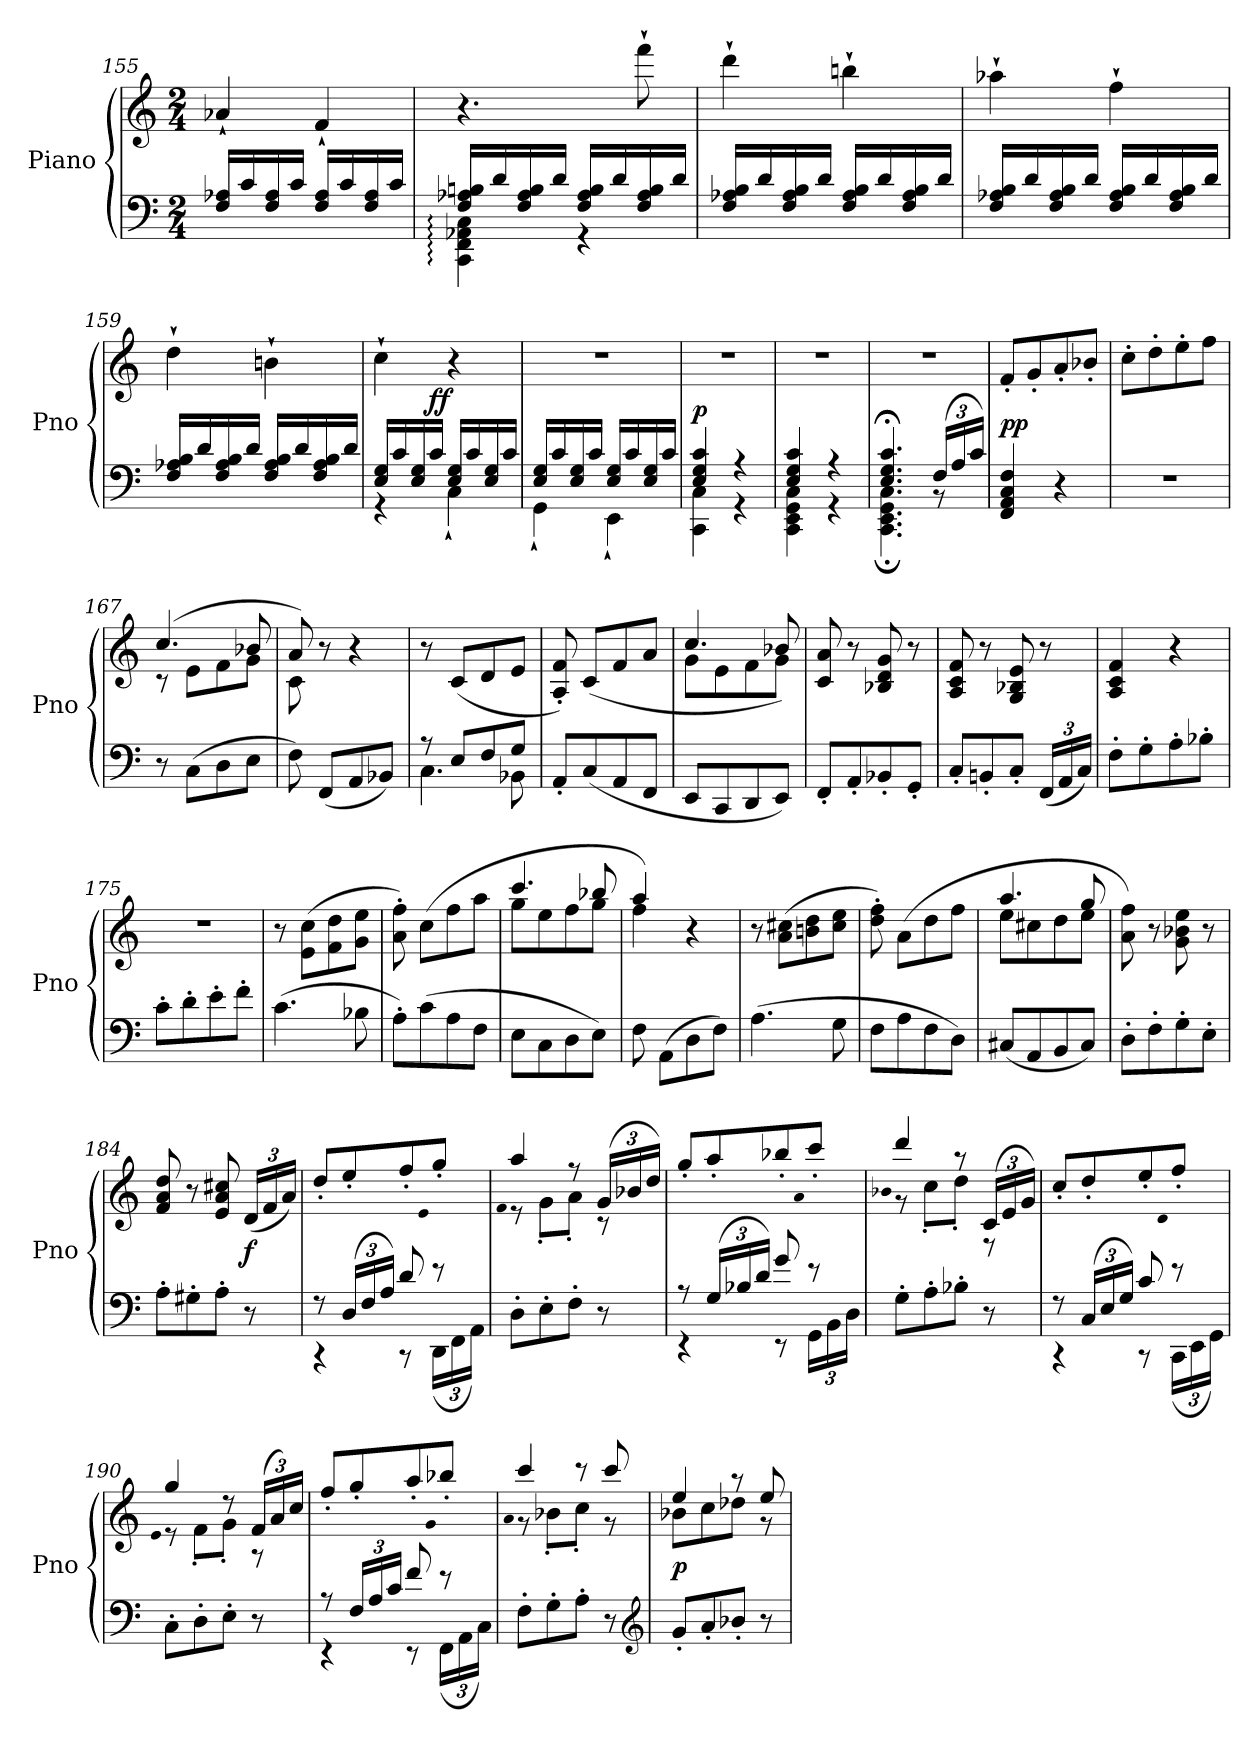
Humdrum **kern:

**kern	**kern	**dynam
*part1	*part1	*part1
*staff2	*staff1	*staff1/2
*I"Piano	*	*
*I'Pno	*	*
*clefF4	*clefG2	*
*k[]	*k[]	*
*M2/4	*M2/4	*
=155	=155	=155
16F/ 16A-X/LL	4a-X`/	.
16c/	.	.
16F/ 16A-/	.	.
16c/JJ	.	.
16F/ 16A-/LL	4f`/	.
16c/	.	.
16F/ 16A-/	.	.
16c/JJ	.	.
=156	=156	=156
*^	*	*
16F/ 16A-X/ 16Bn/LL	4CC:\ 4FF:\ 4AA-X:\ 4C:\	4.r	.
16d/	.	.	.
16F/ 16A-/ 16B/	.	.	.
16d/JJ	.	.	.
16F/ 16A-/ 16B/LL	4r	.	.
16d/	.	.	.
16F/ 16A-/ 16B/	.	8fff`\	.
16d/JJ	.	.	.
*v	*v	*	*
=157	=157	=157
16F/ 16A-X/ 16B/LL	4ddd`\	.
16d/	.	.
16F/ 16A-/ 16B/	.	.
16d/JJ	.	.
16F/ 16A-/ 16B/LL	4bbn`\	.
16d/	.	.
16F/ 16A-/ 16B/	.	.
16d/JJ	.	.
=158	=158	=158
16F/ 16A-X/ 16B/LL	4aa-X`\	.
16d/	.	.
16F/ 16A-/ 16B/	.	.
16d/JJ	.	.
16F/ 16A-/ 16B/LL	4ff`\	.
16d/	.	.
16F/ 16A-/ 16B/	.	.
16d/JJ	.	.
=159	=159	=159
16F/ 16A-X/ 16B/LL	4dd`\	.
16d/	.	.
16F/ 16A-/ 16B/	.	.
16d/JJ	.	.
16F/ 16A-/ 16B/LL	4bn`\	.
16d/	.	.
16F/ 16A-/ 16B/	.	.
16d/JJ	.	.
=160	=160	=160
*^	*	*
16E/ 16G/LL	4r	4cc`\	.
16c/	.	.	.
16E/ 16G/	.	.	.
16c/JJ	.	.	ff
16E/ 16G/LL	4C`\	4r	.
16c/	.	.	.
16E/ 16G/	.	.	.
16c/JJ	.	.	.
=161	=161	=161	=161
16E/ 16G/LL	4GG`\	2r	.
16c/	.	.	.
16E/ 16G/	.	.	.
16c/JJ	.	.	.
16E/ 16G/LL	4EE`\	.	.
16c/	.	.	.
16E/ 16G/	.	.	.
16c/JJ	.	.	.
=162	=162	=162	=162
4E/ 4G/ 4c/	4CC\ 4C\	2r	p
4r	4r	.	.
=163	=163	=163	=163
4E/ 4G/ 4c/	4CC\ 4EE\ 4GG\ 4C\	2r	.
4r	4r	.	.
=164	=164	=164	=164
4.E;</ 4.G;</ 4.c;</	4.CC;<\ 4.EE;<\ 4.GG;<\ 4.C;<\	2r	.
(24F/LL	8r	.	.
24A/	.	.	.
24c/JJ)	.	.	.
*v	*v	*	*
=165	=165	=165
4FF/ 4AA/ 4C/ 4F/	8f'/L	pp
.	8g'/	.
4r	8a'/	.
.	8b-X'/J	.
=166	=166	=166
2r	8cc'\L	.
.	8dd'\	.
.	8ee'\	.
.	8ff\J	.
=167	=167	=167
*	*^	*
8r	(4.cc/	8r	.
(8C\L	.	8e\L	.
8D\	.	8f\	.
8E\J	8b-X/	8g\J	.
=168	=168	=168	=168
8F\)	8a/)	8c\	.
(8FF/L	8r	4.ryy	.
8AA/	4r	.	.
8BB-X/J)	.	.	.
*	*v	*v	*
=169	=169	=169
*^	*	*
8r	4.C\	8r	.
8E/L	.	(8c/L	.
8F/	.	8d/	.
8G/J	8BB-X\	8e/J	.
*v	*v	*	*
=170	=170	=170
8AA'/L	8A'/ 8f'/)	.
(8C/	(8c/L	.
8AA/	8f/	.
8FF/J	8a/J	.
=171	=171	=171
*	*^	*
8EE/L	4.cc/	8g\L	.
8CC/	.	8e\	.
8DD/	.	8f\	.
8EE/J)	8b-X/)	8g\J	.
*	*v	*v	*
=172	=172	=172
8FF'/L	8c/ 8a/	.
8AA'/	8r	.
8BB-X'/	8B-X/ 8d/ 8g/	.
8GG'/J	8r	.
=173	=173	=173
8C'/L	8A/ 8c/ 8f/	.
8BBn'/	8r	.
8C'/J	8G/ 8B-X/ 8e/	.
(24FF/LL	8r	.
24AA/	.	.
24C/JJ)	.	.
=174	=174	=174
8F'\L	4A/ 4c/ 4f/	.
8G'\	.	.
8A'\	4r	.
8B-X'\J	.	.
=175	=175	=175
8c'\L	2r	.
8d'\	.	.
8e'\	.	.
8f'\J	.	.
=176	=176	=176
(4.c\	8r	.
.	(8e\ 8cc\L	.
.	8f\ 8dd\	.
8B-X\	8g\ 8ee\J	.
=177	=177	=177
8A'\L)	8a'\ 8ff'\)	.
(8c\	(8cc\L	.
8A\	8ff\	.
8F\J	8aa\J	.
=178	=178	=178
*	*^	*
8E\L	4.ccc/	8gg\L	.
8C\	.	8ee\	.
8D\	.	8ff\	.
8E\J)	8bb-X/	8gg\J	.
=179	=179	=179	=179
8F\	4aa/)	4ff\	.
(8AA\L	.	.	.
8D\	4ryy	4r	.
8F\J)	.	.	.
*	*v	*v	*
=180	=180	=180
(4.A\	8r	.
.	(8a\ 8cc#X\L	.
.	8bn\ 8dd\	.
8G\	8cc#\ 8ee\J	.
=181	=181	=181
8F\L	8dd'\ 8ff'\)	.
8A\	(8a\L	.
8F\	8dd\	.
8D\J)	8ff\J	.
=182	=182	=182
*	*^	*
(8C#X/L	4.aa/	8ee\L	.
8AA/	.	8cc#X\	.
8BB/	.	8dd\	.
8C#/J)	8gg/	8ee\J	.
*	*v	*v	*
=183	=183	=183
8D'\L	8a\ 8ff\)	.
8F'\	8r	.
8G'\	8g\ 8b-X\ 8ee\	.
8E'\J	8r	.
=184	=184	=184
8A'\L	8f/ 8a/ 8dd/	.
8G#X'\	8r	.
8A'\J	8e/ 8a/ 8cc#X/	.
8r	(24d/LL	f
.	24f/	.
.	24a/JJ)	.
=185	=185	=185
*^	*	*
8r	4r	8dd'/L	.
(24D/LL	.	8ee'/	.
24F/	.	.	.
24A/JJ)	.	.	.
8d/	8r	8ff'/	.
.	.	qe	.
8r	(24DD\LL	8gg'/J	.
.	24FF\	.	.
.	24AA\JJ)	.	.
*v	*v	*	*
=186	=186	=186
.	qf	.
*	*^	*
8D'\L	4aa/	8r	.
8E'\	.	8g'\L	.
8F'\J	8r	8a'\J	.
8r	(24g/LL	8r	.
.	24b-X/	.	.
.	24dd/JJ)	.	.
*	*v	*v	*
=187	=187	=187
*^	*	*
8r	4r	8gg'/L	.
(24G/LL	.	8aa'/	.
24B-X/	.	.	.
24d/JJ)	.	.	.
8g/	8r	8bb-X'/	.
.	.	qa	.
8r	24GG\LL	8ccc'/J	.
.	24BB\	.	.
.	24D\JJ	.	.
*v	*v	*	*
=188	=188	=188
.	qb-X	.
*	*^	*
8G'\L	4ddd/	8r	.
8A'\	.	8cc'\L	.
8B-X'\J	8r	8dd'\J	.
8r	(24c/LL	8r	.
.	24e/	.	.
.	24g/JJ)	.	.
*	*v	*v	*
=189	=189	=189
*^	*	*
8r	4r	8cc'/L	.
(24C/LL	.	8dd'/	.
24E/	.	.	.
24G/JJ)	.	.	.
8c/	8r	8ee'/	.
.	.	qd	.
8r	(24CC\LL	8ff'/J	.
.	24EE\	.	.
.	24GG\JJ)	.	.
*v	*v	*	*
=190	=190	=190
.	qe	.
*	*^	*
8C'\L	4gg/	8r	.
8D'\	.	8f'\L	.
8E'\J	8r	8g'\J	.
8r	(24f/LL	8r	.
.	24a/)	.	.
.	24cc/JJ	.	.
*	*v	*v	*
=191	=191	=191
*^	*	*
8r	4r	8ff'/L	.
24F/LL	.	8gg'/	.
24A/	.	.	.
24c/JJ	.	.	.
8f/	8r	8aa'/	.
.	.	qg	.
8r	(24FF\LL	8bb-X'/J	.
.	24AA\	.	.
.	24C\JJ)	.	.
*v	*v	*	*
=192	=192	=192
.	qa	.
*	*^	*
8F'\L	4ccc/	8r	.
8G'\	.	8b-X'\L	.
8A'\J	8r	8cc'\J	.
8r	8ccc/	8r	.
*clefG2	*	*	*
=193	=193	=193	=193
8g'/L	4ee/	8b-X\L	p
8a'/	.	8cc\	.
8b-X'/J	8r	8dd-X\J	.
8r	8ee/	8r	.
*	*v	*v	*
=	=	=
*-	*-	*-
